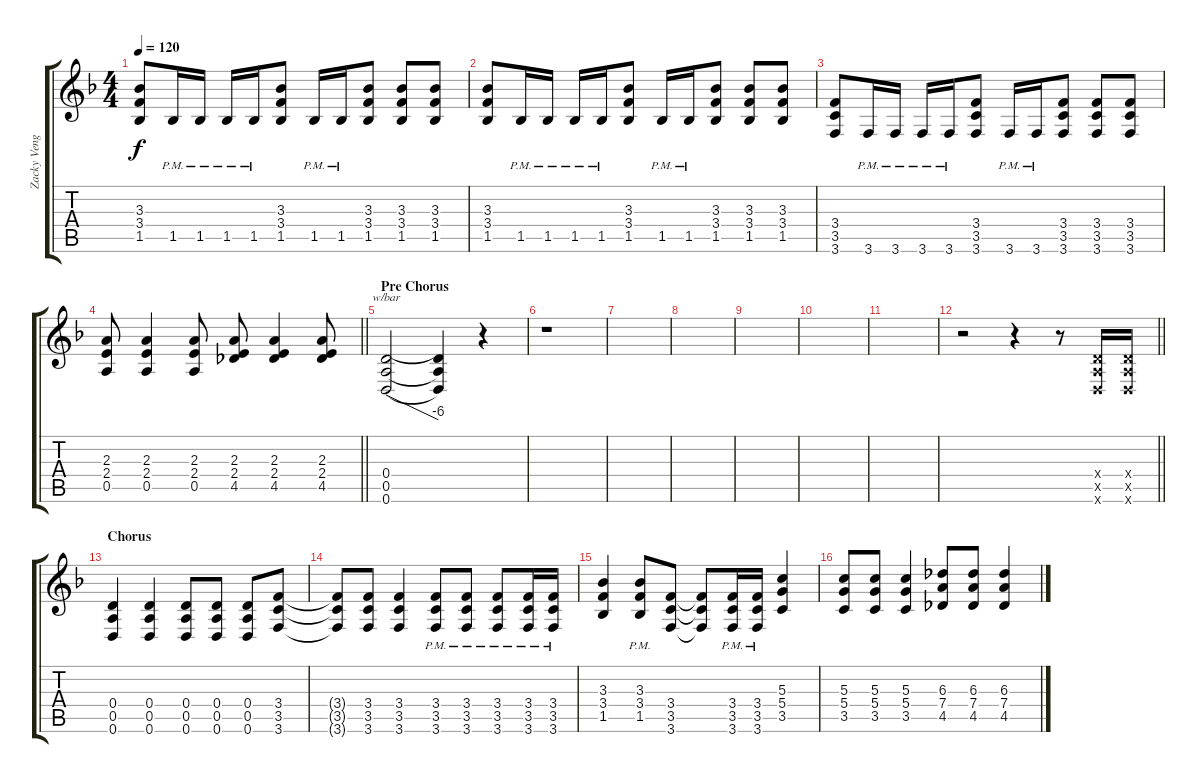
\track ("Zacky Vengeance" "Zacky Veng") {instrument distortionguitar}
\staff {score tabs}
\tuning (E4 B3 G3 D3 A2 D2) {hide}
\ts (4 4)
\tempo 120
\clef g2
\ks f
(3.3 3.4 1.5).8{dy f} 1.5{pm}.16 1.5{pm}.16 1.5{pm}.16 1.5{pm}.16 (3.3 3.4 1.5).8 1.5{pm}.16 1.5{pm}.16 (3.3 3.4 1.5).8 (3.3 3.4 1.5).8 (3.3 3.4 1.5).8 |
(3.3 3.4 1.5).8 1.5{pm}.16 1.5{pm}.16 1.5{pm}.16 1.5{pm}.16 (3.3 3.4 1.5).8 1.5{pm}.16 1.5{pm}.16 (3.3 3.4 1.5).8 (3.3 3.4 1.5).8 (3.3 3.4 1.5).8 |
(3.4 3.5 3.6).8 3.6{pm}.16 3.6{pm}.16 3.6{pm}.16 3.6{pm}.16 (3.4 3.5 3.6).8 3.6{pm}.16 3.6{pm}.16 (3.4 3.5 3.6).8 (3.4 3.5 3.6).8 (3.4 3.5 3.6).8 |
\barLineRight lightlight
(2.3 2.4 0.5).8 (2.3 2.4 0.5).4 (2.3 2.4 0.5).8 (2.3 2.4 4.5).8 (2.3 2.4 4.5).4 (2.3 2.4 4.5).8 |
\section ("" "Pre Chorus")
(0.4 0.5 0.6).2{tbe (dive default 0 0 60 -24)} (0.4{t} 0.5{t} 0.6{t}).4 r.4 |
r.1 |
|
|
|
|
|
\barLineRight lightlight
r.2 r.4 r.8 (0.4{x} 0.5{x} 0.6{x}).16 (0.4{x} 0.5{x} 0.6{x}).16 |
\section ("" "Chorus")
(0.4 0.5 0.6).4 (0.4 0.5 0.6).4 (0.4 0.5 0.6).8 (0.4 0.5 0.6).8 (0.4 0.5 0.6).8 (3.4 3.5 3.6).8 |
(3.4{t} 3.5{t} 3.6{t}).8 (3.4 3.5 3.6).8 (3.4 3.5 3.6).4 (3.4{pm} 3.5{pm} 3.6{pm}).8 (3.4{pm} 3.5{pm} 3.6{pm}).8 (3.4{pm} 3.5{pm} 3.6{pm}).8 (3.4{pm} 3.5{pm} 3.6{pm}).16 (3.4{pm} 3.5{pm} 3.6{pm}).16 |
(3.3 3.4 1.5).4 (3.3{pm} 3.4{pm} 1.5{pm}).8 (3.4 3.5 3.6).8 (3.4{t} 3.5{t} 3.6{t}).8 (3.4{pm} 3.5{pm} 3.6{pm}).16 (3.4 3.5{pm} 3.6{pm}).16 (5.3 5.4 3.5).4 |
(5.3 5.4 3.5).8 (5.3 5.4 3.5).8 (5.3 5.4 3.5).4 (6.3 7.4 4.5).8 (6.3 7.4 4.5).8 (6.3 7.4 4.5).4
